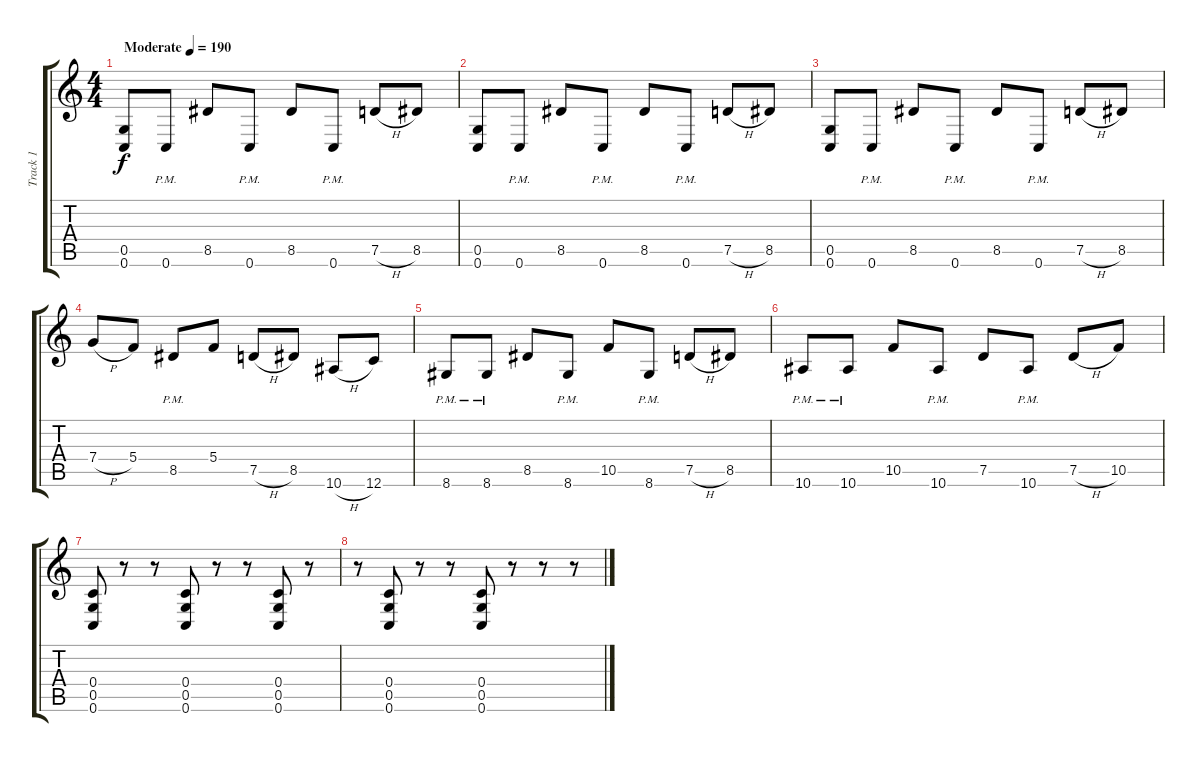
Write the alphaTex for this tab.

\track ("Track 1" "Track 1") {instrument distortionguitar}
\staff {score tabs}
\tuning (D4 A3 F3 C3 G2 C2) {hide}
\ts (4 4)
\tempo (190 "Moderate")
\clef g2
\ks c
(0.5 0.6).8{dy f instrument distortionguitar} 0.6{pm}.8 8.5.8 0.6{pm}.8 8.5.8 0.6{pm}.8 7.5{h}.8 8.5.8 |
(0.5 0.6).8 0.6{pm}.8 8.5.8 0.6{pm}.8 8.5.8 0.6{pm}.8 7.5{h}.8 8.5.8 |
(0.5 0.6).8 0.6{pm}.8 8.5.8 0.6{pm}.8 8.5.8 0.6{pm}.8 7.5{h}.8 8.5.8 |
7.4{h}.8 5.4.8 8.5{pm}.8 5.4.8 7.5{h}.8 8.5.8 10.6{h}.8 12.6.8 |
8.6{pm}.8 8.6{pm}.8 8.5.8 8.6{pm}.8 10.5.8 8.6{pm}.8 7.5{h}.8 8.5.8 |
10.6{pm}.8 10.6{pm}.8 10.5.8 10.6{pm}.8 7.5.8 10.6{pm}.8 7.5{h}.8 10.5.8 |
(0.4 0.5 0.6).8 r.8 r.8 (0.4 0.5 0.6).8 r.8 r.8 (0.4 0.5 0.6).8 r.8 |
r.8 (0.4 0.5 0.6).8 r.8 r.8 (0.4 0.5 0.6).8 r.8 r.8 r.8
